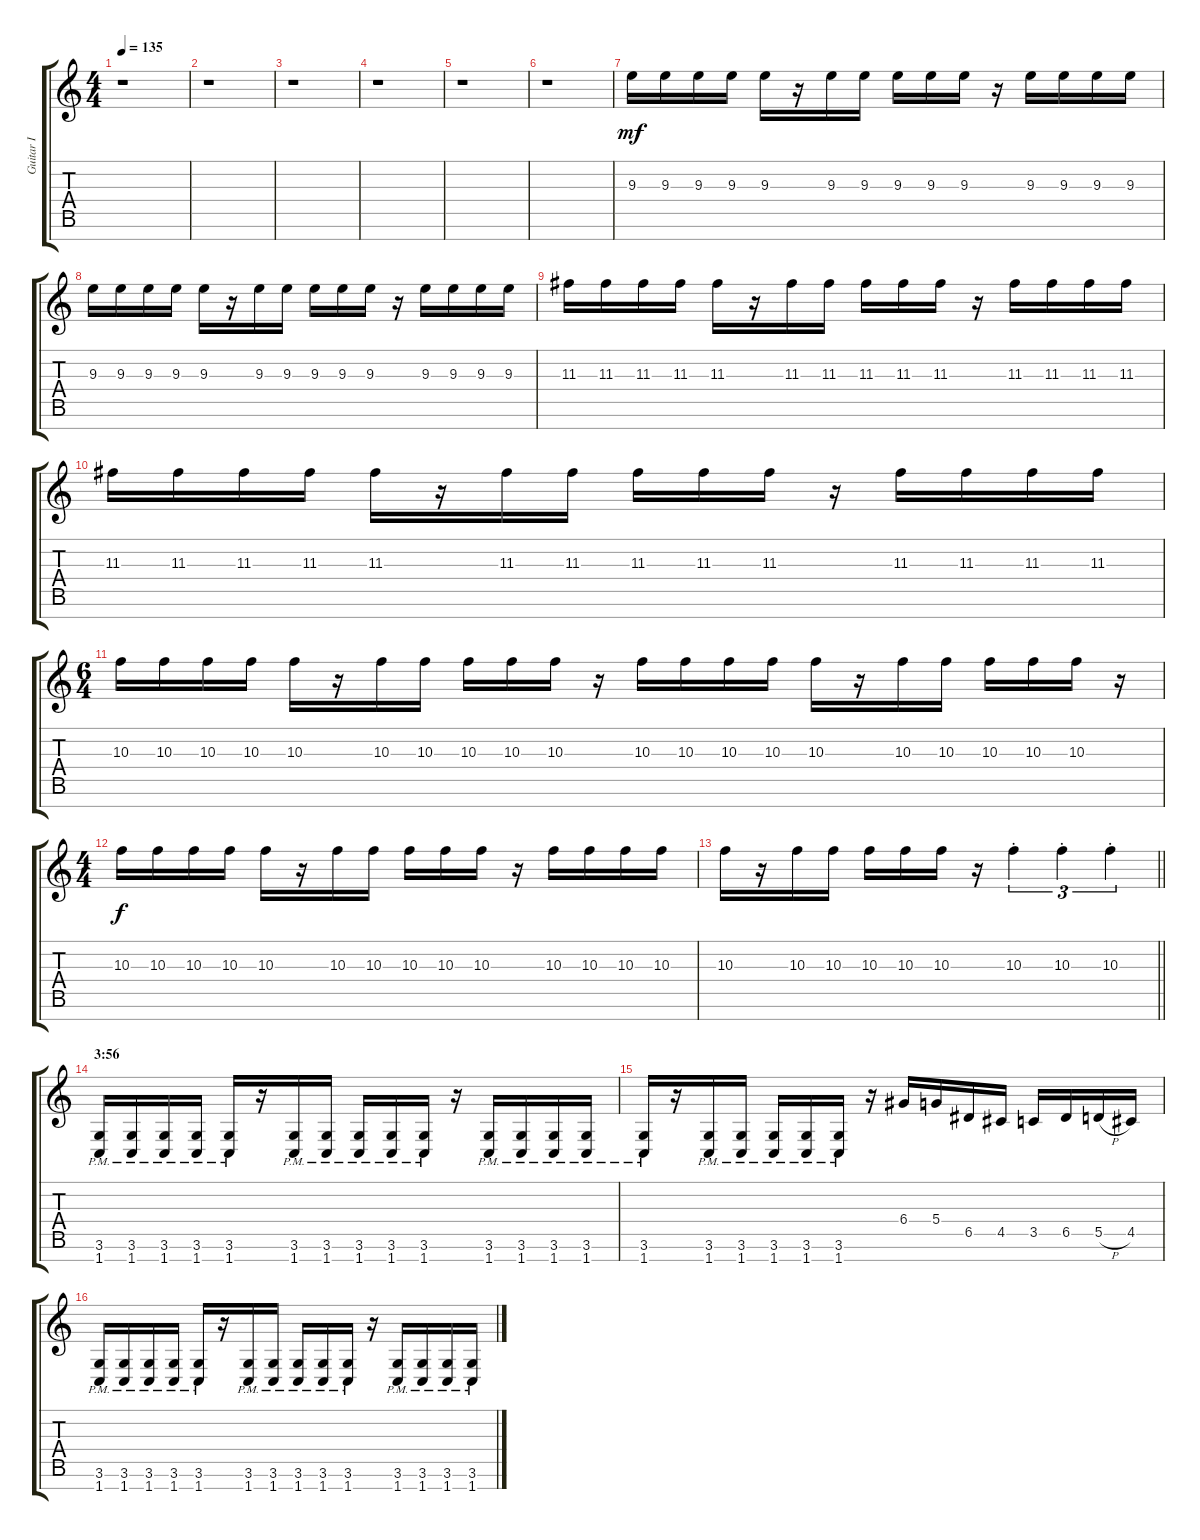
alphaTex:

\track ("Guitar I" "Guitar I") {instrument distortionguitar}
\staff {score tabs}
\tuning (E4 B3 G3 D3 A2 E2 B1) {hide}
\ts (4 4)
\tempo 135
\clef g2
\ks c
r.1{dy f} |
r.1 |
r.1 |
r.1 |
r.1 |
r.1 |
9.3.16{dy mf volume 16} 9.3.16 9.3.16 9.3.16 9.3.16 r.16 9.3.16 9.3.16 9.3.16 9.3.16 9.3.16 r.16 9.3.16 9.3.16 9.3.16 9.3.16 |
9.3.16 9.3.16 9.3.16 9.3.16 9.3.16 r.16 9.3.16 9.3.16 9.3.16 9.3.16 9.3.16 r.16 9.3.16 9.3.16 9.3.16 9.3.16 |
11.3.16 11.3.16 11.3.16 11.3.16 11.3.16 r.16 11.3.16 11.3.16 11.3.16 11.3.16 11.3.16 r.16 11.3.16 11.3.16 11.3.16 11.3.16 |
11.3.16 11.3.16 11.3.16 11.3.16 11.3.16 r.16 11.3.16 11.3.16 11.3.16 11.3.16 11.3.16 r.16 11.3.16 11.3.16 11.3.16 11.3.16 |
\ts (6 4)
10.3.16 10.3.16 10.3.16 10.3.16 10.3.16 r.16 10.3.16 10.3.16 10.3.16 10.3.16 10.3.16 r.16 10.3.16 10.3.16 10.3.16 10.3.16 10.3.16 r.16 10.3.16 10.3.16 10.3.16 10.3.16 10.3.16 r.16 |
\ts (4 4)
10.3.16{dy f} 10.3.16 10.3.16 10.3.16 10.3.16 r.16 10.3.16 10.3.16 10.3.16 10.3.16 10.3.16 r.16 10.3.16 10.3.16 10.3.16 10.3.16 |
\barLineRight lightlight
10.3.16 r.16 10.3.16 10.3.16 10.3.16 10.3.16 10.3.16 r.16 10.3{st}.4{tu (3 2)} 10.3{st}.4{tu (3 2)} 10.3{st}.4{tu (3 2)} |
\section ("" "3:56")
(3.6{pm} 1.7{pm}).16 (3.6{pm} 1.7{pm}).16 (3.6{pm} 1.7{pm}).16 (3.6{pm} 1.7{pm}).16 (3.6{pm} 1.7{pm}).16 r.16 (3.6{pm} 1.7{pm}).16 (3.6{pm} 1.7{pm}).16 (3.6{pm} 1.7{pm}).16 (3.6{pm} 1.7{pm}).16 (3.6{pm} 1.7{pm}).16 r.16 (3.6{pm} 1.7{pm}).16 (3.6{pm} 1.7{pm}).16 (3.6{pm} 1.7{pm}).16 (3.6{pm} 1.7{pm}).16 |
(3.6{pm} 1.7{pm}).16 r.16 (3.6{pm} 1.7{pm}).16 (3.6{pm} 1.7{pm}).16 (3.6{pm} 1.7{pm}).16 (3.6{pm} 1.7{pm}).16 (3.6{pm} 1.7{pm}).16 r.16 6.4.16 5.4.16 6.5.16 4.5.16 3.5.16 6.5.16 5.5{h}.16 4.5.16 |
(3.6{pm} 1.7{pm}).16 (3.6{pm} 1.7{pm}).16 (3.6{pm} 1.7{pm}).16 (3.6{pm} 1.7{pm}).16 (3.6{pm} 1.7{pm}).16 r.16 (3.6{pm} 1.7{pm}).16 (3.6{pm} 1.7{pm}).16 (3.6{pm} 1.7{pm}).16 (3.6{pm} 1.7{pm}).16 (3.6{pm} 1.7{pm}).16 r.16 (3.6{pm} 1.7{pm}).16 (3.6{pm} 1.7{pm}).16 (3.6{pm} 1.7{pm}).16 (3.6{pm} 1.7{pm}).16
